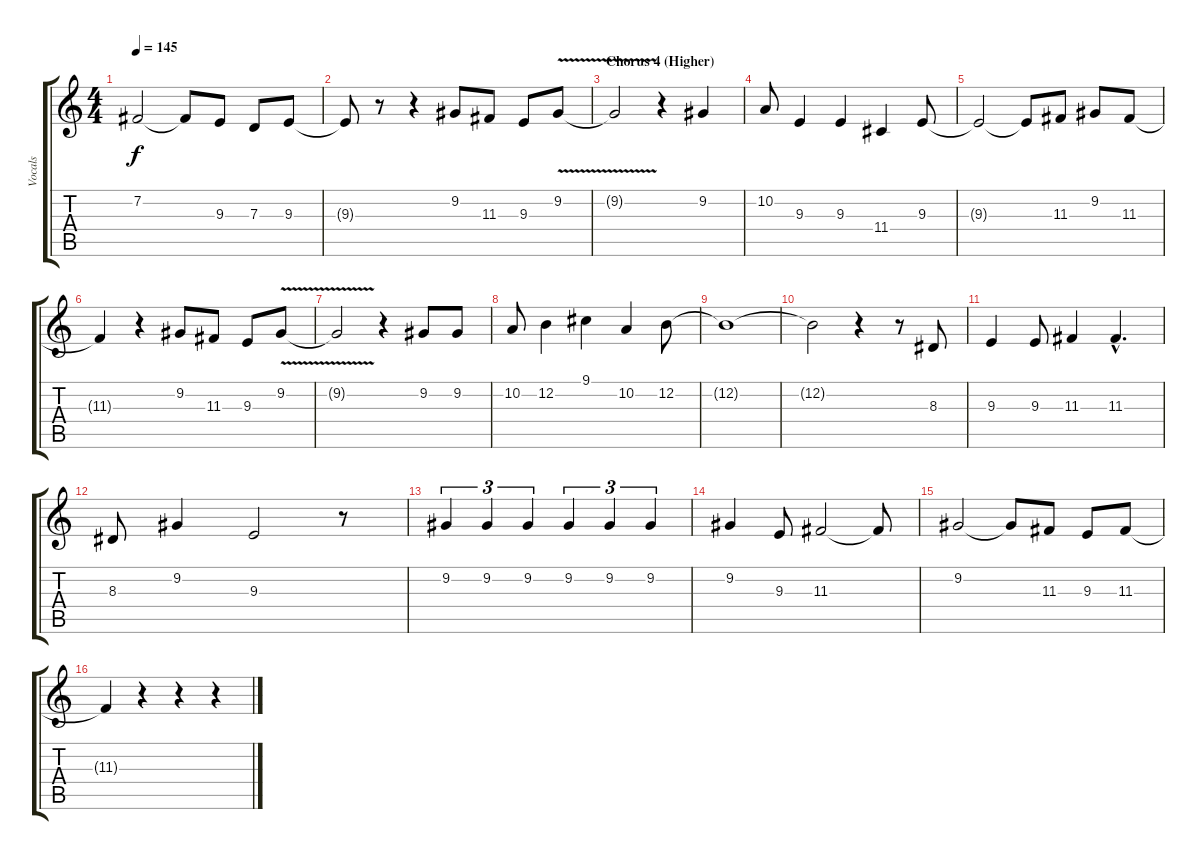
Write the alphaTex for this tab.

\track ("Vocals" "Vocals") {instrument lead2sawtooth}
\staff {score tabs}
\tuning (E4 B3 G3 D3 A2 E2) {hide}
\ts (4 4)
\tempo 145
\clef g2
\ks c
7.2.2{dy f} 7.2{t}.8 9.3.8 7.3.8 9.3.8 |
9.3{t}.8 r.8 r.4 9.2.8 11.3.8 9.3.8 9.2{v}.8 |
\section ("" "Chorus 4 (Higher)")
9.2{t}.2 r.4 9.2.4 |
10.2.8 9.3.4 9.3.4 11.4.4 9.3.8 |
9.3{t}.2 9.3{t}.8 11.3.8 9.2.8 11.3.8 |
11.3{t}.4 r.4 9.2.8 11.3.8 9.3.8 9.2{v}.8 |
9.2{t}.2 r.4 9.2.8 9.2.8 |
10.2.8 12.2.4 9.1.4 10.2.4 12.2.8 |
12.2{t}.1 |
12.2{t}.2 r.4 r.8 8.3.8 |
9.3.4 9.3.8 11.3.4 11.3{hac}.4{d} |
8.3.8 9.2.4 9.3.2 r.8 |
9.2.4{tu (3 2)} 9.2.4{tu (3 2)} 9.2.4{tu (3 2)} 9.2.4{tu (3 2)} 9.2.4{tu (3 2)} 9.2.4{tu (3 2)} |
9.2.4 9.3.8 11.3.2 11.3{t}.8 |
9.2.2 9.2{t}.8 11.3.8 9.3.8 11.3.8 |
11.3{t}.4 r.4 r.4 r.4
